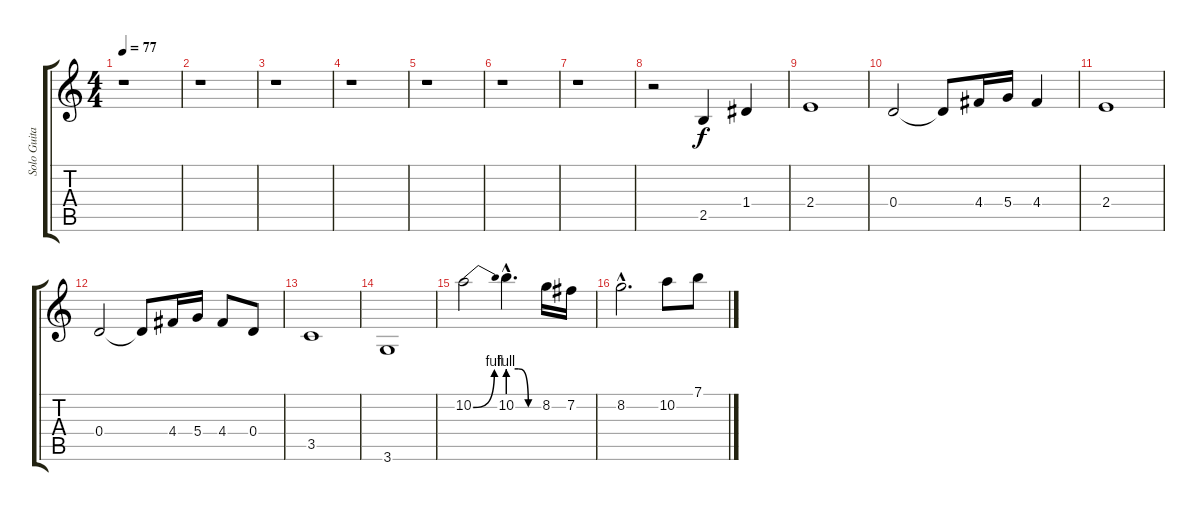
\track ("Solo Guitar" "Solo Guita") {instrument overdrivenguitar}
\staff {score tabs}
\tuning (E4 B3 G3 D3 A2 E2) {hide}
\ts (4 4)
\tempo 77
\clef g2
\ks c
r.1{dy f} |
r.1 |
r.1 |
r.1 |
r.1 |
r.1 |
r.1 |
r.2 2.5.4 1.4.4 |
2.4.1 |
0.4.2 0.4{t}.8 4.4.16 5.4.16 4.4.4 |
2.4.1 |
0.4.2 0.4{t}.8 4.4.16 5.4.16 4.4.8 0.4.8 |
3.5.1 |
3.6.1 |
10.2{be (bend 0 0 60 4)}.2 10.2{be (custom 0 4 20 4 40 0 60 0) hac}.4{d} 8.2.16 7.2.16 |
8.2{hac}.2{d} 10.2.8 7.1.8
